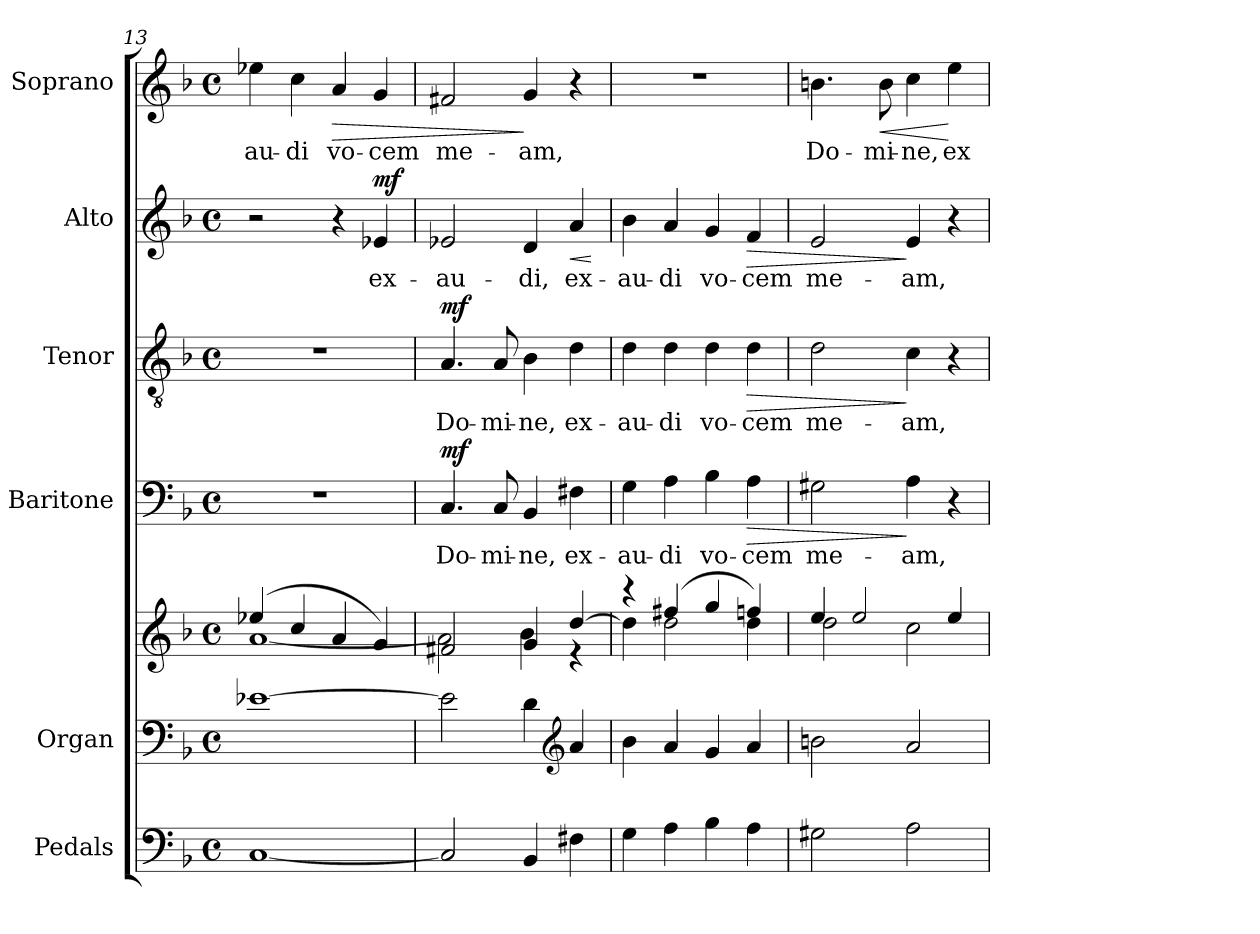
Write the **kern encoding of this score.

**kern	**kern	**kern	**kern	**text	**dynam	**kern	**text	**dynam	**kern	**text	**dynam	**kern	**text	**dynam
*part6	*part5	*part5	*part4	*part4	*part4	*part3	*part3	*part3	*part2	*part2	*part2	*part1	*part1	*part1
*staff7	*staff6	*staff5	*staff4	*staff4	*staff4	*staff3	*staff3	*staff3	*staff2	*staff2	*staff2	*staff1	*staff1	*staff1
*I"Pedals	*I"Organ	*	*I"Baritone	*	*	*I"Tenor	*	*	*I"Alto	*	*	*I"Soprano	*	*
*I'Ped.	*I'Org.	*	*I'Bar.	*	*	*I'T.	*	*	*I'A.	*	*	*I'S.	*	*
*clefF4	*clefF4	*clefG2	*clefF4	*	*	*clefGv2	*	*	*clefG2	*	*	*clefG2	*	*
*	*	*	*	*	*	*ITrd7c12	*	*	*	*	*	*	*	*
*k[b-]	*k[b-]	*k[b-]	*k[b-]	*	*	*k[b-]	*	*	*k[b-]	*	*	*k[b-]	*	*
*F:	*F:	*F:	*F:	*	*	*F:	*	*	*F:	*	*	*F:	*	*
*M4/4	*M4/4	*M4/4	*M4/4	*	*	*M4/4	*	*	*M4/4	*	*	*M4/4	*	*
*met(c)	*met(c)	*met(c)	*met(c)	*	*	*met(c)	*	*	*met(c)	*	*	*met(c)	*	*
=13	=13	=13	=13	=13	=13	=13	=13	=13	=13	=13	=13	=13	=13	=13
*	*	*^	*	*	*	*	*	*	*	*	*	*	*	*
!	!	!	!	!	!	!	!	!	!	!	!	!	!	!LO:LY:b:color=#000000	!
[1Ci	[1e-Xi	(4ee-Xi/	[1ai	1r	.	.	1r	.	.	2r	.	.	4ee-Xi\	-au-	.
!	!	!	!	!	!	!	!	!	!	!	!	!	!	!LO:LY:b:color=#000000	!
.	.	4cci/	.	.	.	.	.	.	.	.	.	.	4cci\	-di	.
!	!	!	!	!	!	!	!	!	!	!	!	!	!	!LO:LY:b:color=#000000	!LO:HP:b
.	.	4ai/	.	.	.	.	.	.	.	4r	.	.	4ai/	vo-	>
!	!	!	!	!	!	!	!	!	!	!	!LO:LY:b:color=#000000	!	!	!	!
!	!	!	!	!	!	!	!	!	!	!	!	!	!	!LO:LY:b:color=#000000	!
.	.	4gi/)	.	.	.	.	.	.	.	4e-Xi/	ex-	mf	4gi/	-cem	.
=14	=14	=14	=14	=14	=14	=14	=14	=14	=14	=14	=14	=14	=14	=14	=14
!	!	!	!	!	!LO:LY:b:color=#000000	!	!	!	!	!	!	!	!	!	!
!	!	!	!	!	!	!	!	!LO:LY:b:color=#000000	!	!	!	!	!	!	!
!	!	!	!	!	!	!	!	!	!	!	!LO:LY:b:color=#000000	!	!	!	!
!	!	!	!	!	!	!	!	!	!	!	!	!	!	!LO:LY:b:color=#000000	!
2Ci/]	2e-i\]	2f#Xi/	2ai\]	4.Ci/	Do-	mf	4.AAi/	Do-	mf	2e-Xi/	-au-	.	2f#Xi/	me-	.
!	!	!	!	!	!LO:LY:b:color=#000000	!	!	!	!	!	!	!	!	!	!
!	!	!	!	!	!	!	!	!LO:LY:b:color=#000000	!	!	!	!	!	!	!
.	.	.	.	8Ci/	-mi-	.	8AAi/	-mi-	.	.	.	.	.	.	.
!	!	!	!	!	!LO:LY:b:color=#000000	!	!	!	!	!	!	!	!	!	!
!	!	!	!	!	!	!	!	!LO:LY:b:color=#000000	!	!	!	!	!	!	!
!	!	!	!	!	!	!	!	!	!	!	!LO:LY:b:color=#000000	!	!	!	!
!	!	!	!	!	!	!	!	!	!	!	!	!	!	!LO:LY:b:color=#000000	!
4BB-i/	4di\	4gi/	4b-i\	4BB-i/	-ne,	.	4BB-i\	-ne,	.	4di/	-di,	.	4gi/	-am,	]
*	*clefG2	*	*	*	*	*	*	*	*	*	*	*	*	*	*
!	!	!	!	!	!LO:LY:b:color=#000000	!	!	!	!	!	!	!	!	!	!
!	!	!	!	!	!	!	!	!LO:LY:b:color=#000000	!	!	!	!	!	!	!
!	!	!	!	!	!	!	!	!	!	!	!LO:LY:b:color=#000000	!LO:HP:b	!	!	!
4F#Xi\	4ai/	[4ddi/	4r	4F#Xi\	ex-	.	4Di\	ex-	.	4ai/	ex-	<	4r	.	.
*	*	*v	*v	*	*	*	*	*	*	*	*	*	*	*	*
.	.	.	.	.	.	.	.	.	.	.	[	.	.	.
=15	=15	=15	=15	=15	=15	=15	=15	=15	=15	=15	=15	=15	=15	=15
*	*	*^	*	*	*	*	*	*	*	*	*	*	*	*
!	!	!	!	!	!LO:LY:b:color=#000000	!	!	!	!	!	!	!	!	!	!
!	!	!	!	!	!	!	!	!LO:LY:b:color=#000000	!	!	!	!	!	!	!
!	!	!	!	!	!	!	!	!	!	!	!LO:LY:b:color=#000000	!	!	!	!
4Gi\	4b-i\	4r	4ddi\]	4Gi\	-au-	.	4Di\	-au-	.	4b-i\	-au-	.	1r	.	.
!	!	!	!	!	!LO:LY:b:color=#000000	!	!	!	!	!	!	!	!	!	!
!	!	!	!	!	!	!	!	!LO:LY:b:color=#000000	!	!	!	!	!	!	!
!	!	!	!	!	!	!	!	!	!	!	!LO:LY:b:color=#000000	!	!	!	!
4Ai\	4ai/	(4ff#Xi/	2ddi\	4Ai\	-di	.	4Di\	-di	.	4ai/	-di	.	.	.	.
!	!	!	!	!	!LO:LY:b:color=#000000	!	!	!	!	!	!	!	!	!	!
!	!	!	!	!	!	!	!	!LO:LY:b:color=#000000	!	!	!	!	!	!	!
!	!	!	!	!	!	!	!	!	!	!	!LO:LY:b:color=#000000	!	!	!	!
4B-i\	4gi/	4ggi/	.	4B-i\	vo-	.	4Di\	vo-	.	4gi/	vo-	.	.	.	.
!	!	!	!	!	!LO:LY:b:color=#000000	!LO:HP:b	!	!	!	!	!	!	!	!	!
!	!	!	!	!	!	!	!	!LO:LY:b:color=#000000	!LO:HP:b	!	!	!	!	!	!
!	!	!	!	!	!	!	!	!	!	!	!LO:LY:b:color=#000000	!LO:HP:b	!	!	!
4Ai\	4ai/	4ffni/)	4ddi\	4Ai\	-cem	>	4Di\	-cem	>	4fi/	-cem	>	.	.	.
=16	=16	=16	=16	=16	=16	=16	=16	=16	=16	=16	=16	=16	=16	=16	=16
!	!	!	!	!	!LO:LY:b:color=#000000	!	!	!	!	!	!	!	!	!	!
!	!	!	!	!	!	!	!	!LO:LY:b:color=#000000	!	!	!	!	!	!	!
!	!	!	!	!	!	!	!	!	!	!	!LO:LY:b:color=#000000	!	!	!	!
!	!	!	!	!	!	!	!	!	!	!	!	!	!	!LO:LY:b:color=#000000	!
2G#Xi\	2bni\	4eei/	2ddi\	2G#Xi\	me-	.	2Di\	me-	.	2ei/	me-	.	4.bni\	Do-	.
.	.	2eei/	.	.	.	.	.	.	.	.	.	.	.	.	.
!	!	!	!	!	!	!	!	!	!	!	!	!	!	!LO:LY:b:color=#000000	!LO:HP:b
.	.	.	.	.	.	.	.	.	.	.	.	.	8bi\	-mi-	<
!	!	!	!	!	!LO:LY:b:color=#000000	!	!	!	!	!	!	!	!	!	!
!	!	!	!	!	!	!	!	!LO:LY:b:color=#000000	!	!	!	!	!	!	!
!	!	!	!	!	!	!	!	!	!	!	!LO:LY:b:color=#000000	!	!	!	!
!	!	!	!	!	!	!	!	!	!	!	!	!	!	!LO:LY:b:color=#000000	!
2Ai\	2ai/	.	2cci\	4Ai\	-am,	]	4Ci\	-am,	]	4ei/	-am,	]	4cci\	-ne,	.
!	!	!	!	!	!	!	!	!	!	!	!	!	!	!LO:LY:b:color=#000000	!
.	.	4eei/	.	4r	.	.	4r	.	.	4r	.	.	4eei\	ex-	[
*	*	*v	*v	*	*	*	*	*	*	*	*	*	*	*	*
=	=	=	=	=	=	=	=	=	=	=	=	=	=	=
*-	*-	*-	*-	*-	*-	*-	*-	*-	*-	*-	*-	*-	*-	*-
